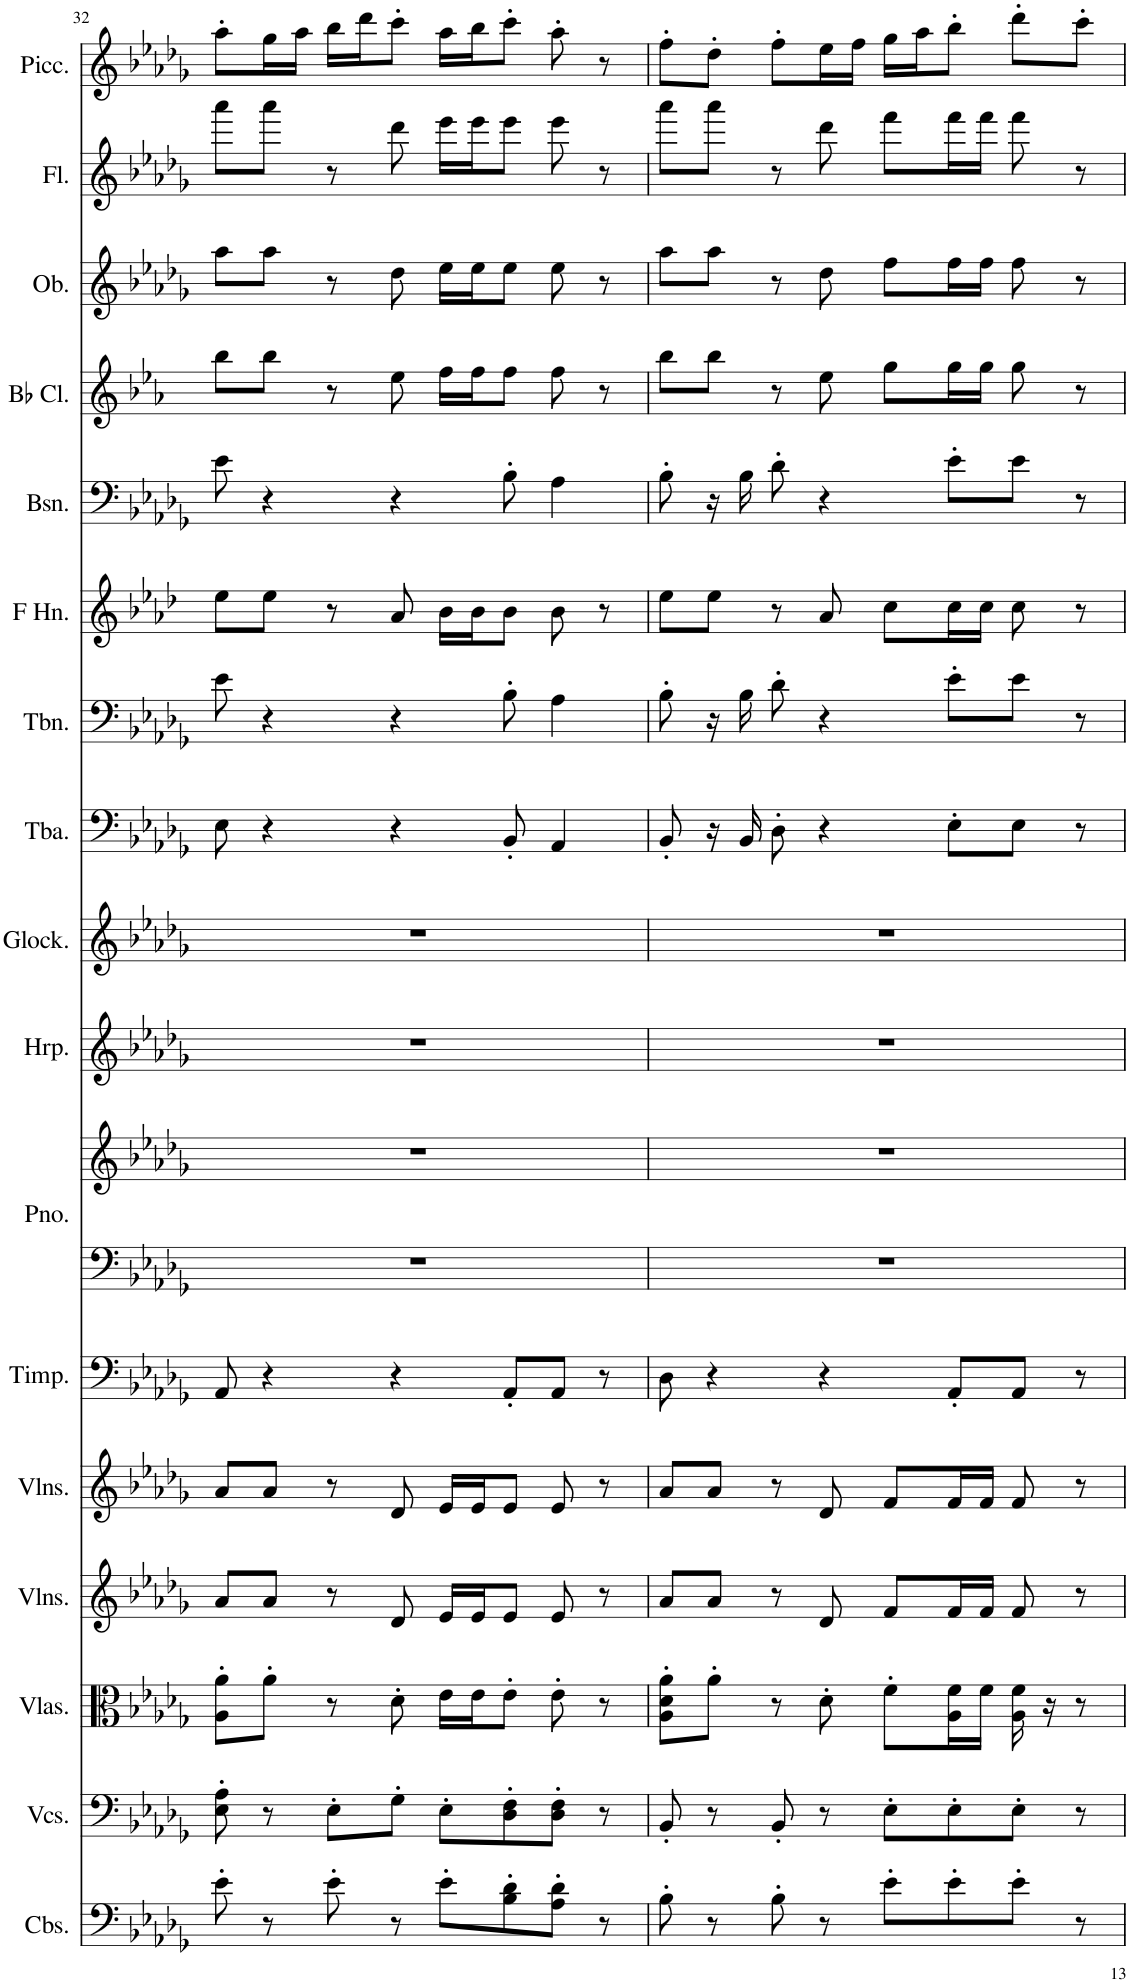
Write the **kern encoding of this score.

**kern	**kern	**kern	**kern	**kern	**kern	**kern	**kern	**kern	**kern	**kern	**kern	**kern	**kern	**kern	**kern	**kern	**kern
*part17	*part16	*part15	*part14	*part13	*part12	*part11	*part11	*part10	*part9	*part8	*part7	*part6	*part5	*part4	*part3	*part2	*part1
*staff18	*staff17	*staff16	*staff15	*staff14	*staff13	*staff12	*staff11	*staff10	*staff9	*staff8	*staff7	*staff6	*staff5	*staff4	*staff3	*staff2	*staff1
*I"Contrabasses	*I"Violoncellos	*I"Violas	*I"Violins	*I"Violins	*I"Timpani	*I"Piano	*	*I"Harp	*I"Glockenspiel	*I"Tuba	*I"Trombone	*I"Horn in F	*I"Bassoon	*I"Bb Clarinet	*I"Oboe	*I"Flute	*I"Piccolo
*I'Cbs.	*I'Vcs.	*I'Vlas.	*I'Vlns.	*I'Vlns.	*I'Timp.	*I'Pno.	*	*I'Hrp.	*I'Glock.	*I'Tba.	*I'Tbn.	*	*I'Bsn.	*I'Bb Cl.	*I'Ob.	*I'Fl.	*I'Picc.
!!LO:PB:g=z
*clefF4	*clefF4	*clefC3	*clefG2	*clefG2	*clefF4	*clefF4	*clefG2	*clefG2	*clefG2	*clefF4	*clefF4	*clefG2	*clefF4	*clefG2	*clefG2	*clefG2	*clefG2
*Trd7c12	*	*	*	*	*	*	*	*	*Trd-14c-24	*	*	*Trd4c7	*	*Trd1c2	*	*	*Trd-7c-12
*k[b-e-a-d-g-]	*k[b-e-a-d-g-]	*k[b-e-a-d-g-]	*k[b-e-a-d-g-]	*k[b-e-a-d-g-]	*k[b-e-a-d-g-]	*k[b-e-a-d-g-]	*k[b-e-a-d-g-]	*k[b-e-a-d-g-]	*k[b-e-a-d-g-]	*k[b-e-a-d-g-]	*k[b-e-a-d-g-]	*k[b-e-a-d-]	*k[b-e-a-d-g-]	*k[b-e-a-]	*k[b-e-a-d-g-]	*k[b-e-a-d-g-]	*k[b-e-a-d-g-]
*M4/4	*M4/4	*M4/4	*M4/4	*M4/4	*M4/4	*M4/4	*M4/4	*M4/4	*M4/4	*M4/4	*M4/4	*M4/4	*M4/4	*M4/4	*M4/4	*M4/4	*M4/4
=32	=32	=32	=32	=32	=32	=32	=32	=32	=32	=32	=32	=32	=32	=32	=32	=32	=32
8e-'\	8E-\' 8A-\'	8A-\' 8a-\'L	8a-/L	8a-/L	8AA-/	1r	1r	1r	1r	8E-\	8e-\	8ee-\L	8e-\	8bb-\L	8aa-\L	8aaa-\L	8aa-'\L
8r	8r	8a-'\J	8a-/J	8a-/J	4r	.	.	.	.	4r	4r	8ee-\J	4r	8bb-\J	8aa-\J	8aaa-\J	16gg-\L
.	.	.	.	.	.	.	.	.	.	.	.	.	.	.	.	.	16aa-\JJ
8e-'\	8E-'\L	8r	8r	8r	.	.	.	.	.	.	.	8r	.	8r	8r	8r	16bb-\LL
.	.	.	.	.	.	.	.	.	.	.	.	.	.	.	.	.	16ddd-\J
8r	8G-'\J	8d-'\	8d-/	8d-/	4r	.	.	.	.	4r	4r	8a-/	4r	8ee-\	8dd-\	8ddd-\	8ccc'\J
8e-'\L	8E-'\L	16e-\LL	16e-/LL	16e-/LL	.	.	.	.	.	.	.	16b-\LL	.	16ff\LL	16ee-\LL	16eee-\LL	16aa-\LL
.	.	16e-\J	16e-/J	16e-/J	.	.	.	.	.	.	.	16b-\J	.	16ff\J	16ee-\J	16eee-\J	16bb-\J
8B-\' 8d-\'	8D-\' 8F\'	8e-'\J	8e-/J	8e-/J	8AA-'/L	.	.	.	.	8BB-'/	8B-'\	8b-\J	8B-'\	8ff\J	8ee-\J	8eee-\J	8ccc'\J
8A-\' 8d-\'J	8D-\' 8F\'J	8e-'\	8e-/	8e-/	8AA-/J	.	.	.	.	4AA-/	4A-\	8b-\	4A-\	8ff\	8ee-\	8eee-\	8aa-'\
8r	8r	8r	8r	8r	8r	.	.	.	.	.	.	8r	.	8r	8r	8r	8r
=33	=33	=33	=33	=33	=33	=33	=33	=33	=33	=33	=33	=33	=33	=33	=33	=33	=33
8B-'\	8BB-'/	8A-\' 8d-\' 8a-\'L	8a-/L	8a-/L	8D-\	1r	1r	1r	1r	8BB-'/	8B-'\	8ee-\L	8B-'\	8bb-\L	8aa-\L	8aaa-\L	8ff'\L
8r	8r	8a-'\J	8a-/J	8a-/J	4r	.	.	.	.	16r	16r	8ee-\J	16r	8bb-\J	8aa-\J	8aaa-\J	8dd-'\J
.	.	.	.	.	.	.	.	.	.	16BB-/	16B-\	.	16B-\	.	.	.	.
8B-'\	8BB-'/	8r	8r	8r	.	.	.	.	.	8D-'\	8d-'\	8r	8d-'\	8r	8r	8r	8ff'\L
8r	8r	8d-'\	8d-/	8d-/	4r	.	.	.	.	4r	4r	8a-/	4r	8ee-\	8dd-\	8ddd-\	16ee-\L
.	.	.	.	.	.	.	.	.	.	.	.	.	.	.	.	.	16ff\JJ
8e-'\L	8E-'\L	8f'\L	8f/L	8f/L	.	.	.	.	.	.	.	8cc\L	.	8gg\L	8ff\L	8fff\L	16gg-\LL
.	.	.	.	.	.	.	.	.	.	.	.	.	.	.	.	.	16aa-\J
8e-'\	8E-'\	16A-\ 16f\L	16f/L	16f/L	8AA-'/L	.	.	.	.	8E-'\L	8e-'\L	16cc\L	8e-'\L	16gg\L	16ff\L	16fff\L	8bb-'\J
.	.	16f\JJ	16f/JJ	16f/JJ	.	.	.	.	.	.	.	16cc\JJ	.	16gg\JJ	16ff\JJ	16fff\JJ	.
8e-'\J	8E-'\J	16A-\ 16f\	8f/	8f/	8AA-/J	.	.	.	.	8E-\J	8e-\J	8cc\	8e-\J	8gg\	8ff\	8fff\	8ddd-'\L
.	.	16r	.	.	.	.	.	.	.	.	.	.	.	.	.	.	.
8r	8r	8r	8r	8r	8r	.	.	.	.	8r	8r	8r	8r	8r	8r	8r	8ccc'\J
=	=	=	=	=	=	=	=	=	=	=	=	=	=	=	=	=	=
*-	*-	*-	*-	*-	*-	*-	*-	*-	*-	*-	*-	*-	*-	*-	*-	*-	*-
